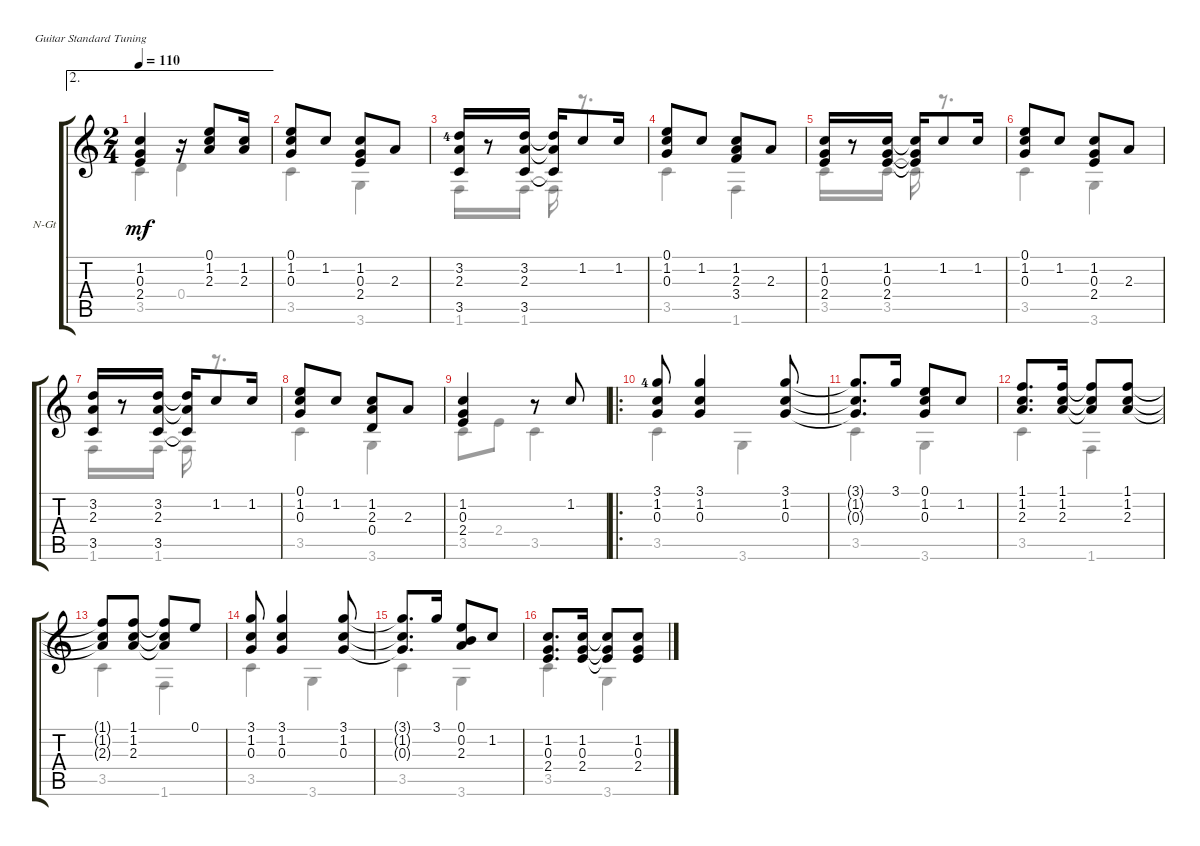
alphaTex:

\defaultSystemsLayout 4
\bracketExtendMode groupsimilarinstruments
\firstSystemTrackNameOrientation horizontal
\otherSystemsTrackNameOrientation horizontal
\track ("Nylon Guitar" "N-Gt") {instrument acousticguitarnylon}
\staff {score tabs}
\tuning (E4 B3 G3 D3 A2 E2)
\voice
\ae 2
\ts (2 4)
\tempo 110
\clef g2
\ks c
(1.2 0.3 2.4).4{dy mf} r.16 (0.1 1.2 2.3).8 (1.2 2.3).16 |
(0.1 1.2 0.3).8 1.2.8 (1.2 0.3 2.4).8 2.3.8 |
(3.2{lf 5} 2.3 3.5).16 r.8 (3.2 2.3 3.5).16 (3.5{t} 2.3{t} 3.2{t}).16 1.2.8 1.2.16 |
(0.1 1.2 0.3).8 1.2.8 (1.2 2.3 3.4).8 2.3.8 |
(1.2 0.3 2.4).16 r.8 (2.4 0.3 1.2).16 (1.2{t} 2.4{t} 0.3{t}).16 1.2.8 1.2.16 |
(0.1 1.2 0.3).8 1.2.8 (1.2 0.3 2.4).8 2.3.8 |
(3.2 2.3 3.5).16 r.8 (3.5 2.3 3.2).16 (2.3{t} 3.2{t} 3.5{t}).16 1.2.8 1.2.16 |
(0.1 1.2 0.3).8 1.2.8 (1.2 2.3 0.4).8 2.3.8 |
(1.2 0.3 2.4).4 r.8 1.2.8 |
\ro
(3.1{lf 5} 1.2 0.3).8 (0.3 1.2 3.1).4 (3.1 1.2 0.3).8 |
(0.3{t} 3.1{t} 1.2{t}).8{d} 3.1.16 (0.1 1.2 0.3).8 1.2.8 |
(1.1 1.2 2.3).8{d} (2.3 1.2 1.1).16 (1.1{t} 1.2{t} 2.3{t}).8 (2.3 1.2 1.1).8 |
(1.1{t} 1.2{t} 2.3{t}).8 (2.3 1.2 1.1).8 (1.1{t} 1.2{t} 2.3{t}).8 0.1.8 |
(3.1 1.2 0.3).8 (0.3 1.2 3.1).4 (0.3 1.2 3.1).8 |
(0.3{t} 1.2{t} 3.1{t}).8{d} 3.1.16 (0.1 0.2 2.3).8 1.2.8 |
(1.2 0.3 2.4).8{d} (1.2 0.3 2.4).16 (2.4{t} 0.3{t} 1.2{t}).8 (1.2 0.3 2.4).8
\voice
\clef g2
\ottava regular
\simile none
\ks c
3.5.4{dy mf} 0.4.4 |
3.5.4 3.6.4 |
1.6.16 r.8 1.6.16 1.6{t}.16 r.8{d} |
3.5.4 1.6.4 |
3.5.16 r.8 3.5.16 3.5{t}.16 r.8{d} |
3.5.4 3.6.4 |
1.6.16 r.8 1.6.16 1.6{t}.16 r.8{d} |
3.5.4 3.6.4 |
3.5.8 2.4.8 3.5.4 |
3.5.4 3.6.4 |
3.5.4 3.6.4 |
3.5.4 1.6.4 |
3.5.4 1.6.4 |
3.5.4 3.6.4 |
3.5.4 3.6.4 |
3.5.4 3.6.4
